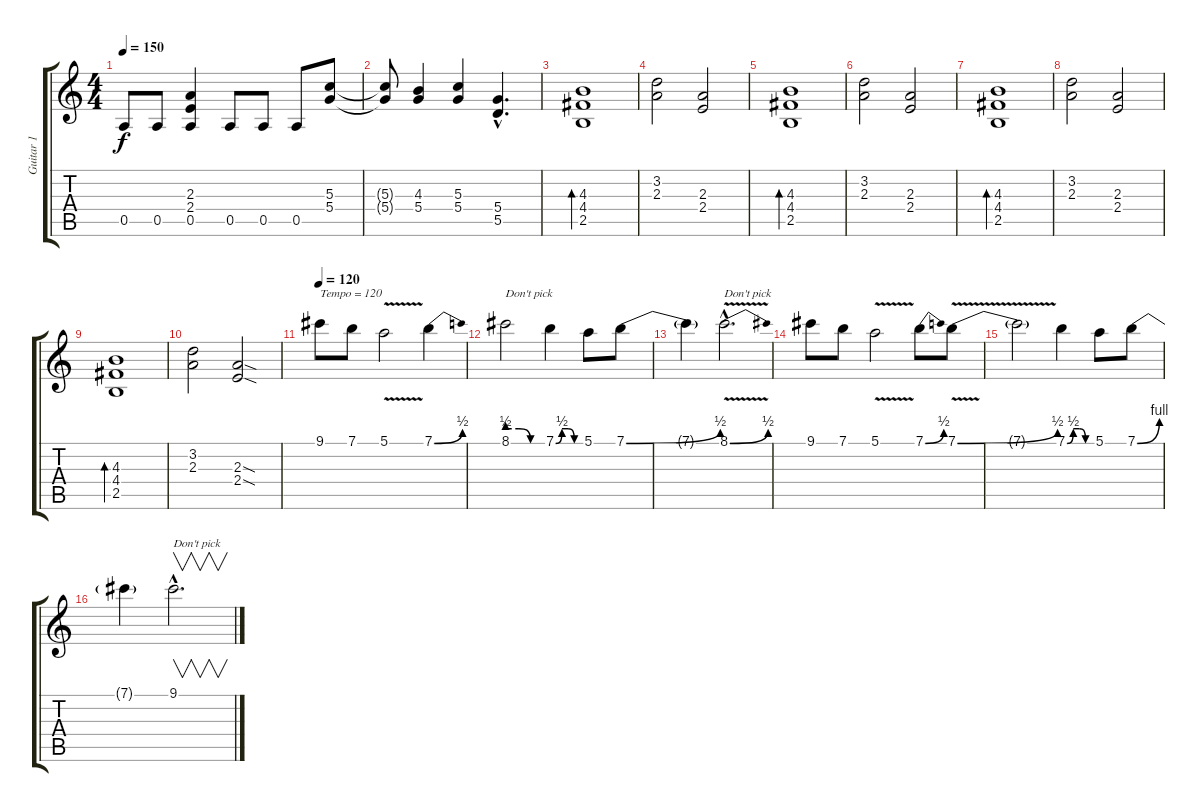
\track ("Guitar 1" "Guitar 1") {instrument distortionguitar}
\staff {score tabs}
\tuning (E4 B3 G3 D3 A2 E2) {hide}
\ts (4 4)
\tempo 150
\clef g2
\ks c
0.5.8{dy f} 0.5.8 (2.3 2.4 0.5).4 0.5.8 0.5.8 0.5.8 (5.3 5.4).8 |
(5.3{t} 5.4{t}).8 (4.3 5.4).4 (5.3 5.4).4 (5.4{hac} 5.5{hac}).4{d} |
(4.3 4.4 2.5).1{bd 240} |
(3.2 2.3).2 (2.3 2.4).2 |
(4.3 4.4 2.5).1{bd 240} |
(3.2 2.3).2 (2.3 2.4).2 |
(4.3 4.4 2.5).1{bd 240} |
(3.2 2.3).2 (2.3 2.4).2 |
(4.3 4.4 2.5).1{bd 240} |
(3.2 2.3).2 (2.3{sod} 2.4{sod}).2 |
\tempo 120
9.1.8{txt "Tempo = 120"} 7.1.8 5.1{v}.2 7.1{be (bend 0 0 60 2)}.4 |
8.1{be (custom 0 2 20 2 40 0 60 0)}.2{txt "Don't pick"} 7.1{be (custom 0 0 15 2 30 2 45 0 60 0)}.4 5.1.8 7.1{be (bend 0 0 60 2)}.8 |
7.1{t}.4 8.1{be (bend 0 0 60 2) v hac}.2{d txt "Don't pick"} |
9.1.8 7.1.8 5.1{v}.2 7.1{be (bend 0 0 60 2)}.8 7.1{be (bend 0 0 60 2) v}.8 |
7.1{t}.2 7.1{be (custom 0 0 15 2 30 2 45 0 60 0)}.4 5.1.8 7.1{be (bend 0 0 60 4)}.8 |
7.1{t}.4 9.1{hac}.2{v d txt "Don't pick"}
